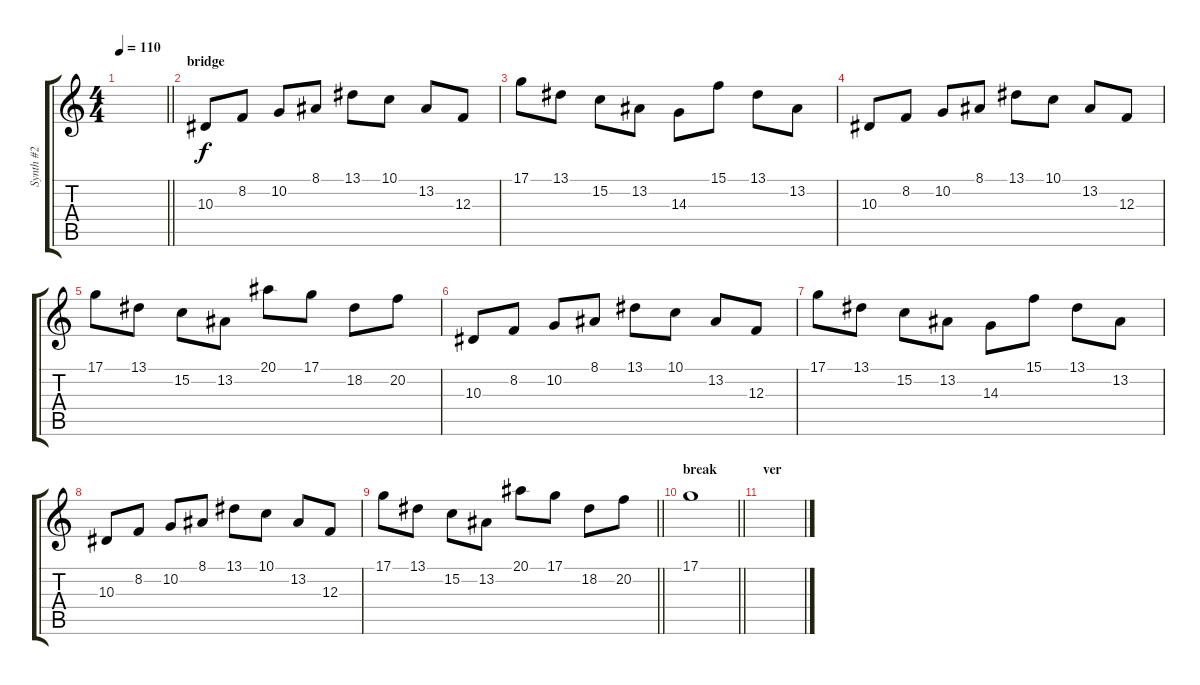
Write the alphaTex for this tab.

\track ("Synth #2" "Synth #2") {instrument fx3crystal}
\staff {score tabs}
\tuning (D4 A3 F3 C3 G2 D2) {hide}
\ts (4 4)
\tempo 110
\clef g2
\barLineRight lightlight
\ks c
|
\section ("" "bridge")
10.3.8 8.2.8 10.2.8 8.1.8 13.1.8 10.1.8 13.2.8 12.3.8 |
17.1.8 13.1.8 15.2.8 13.2.8 14.3.8 15.1.8 13.1.8 13.2.8 |
10.3.8 8.2.8 10.2.8 8.1.8 13.1.8 10.1.8 13.2.8 12.3.8 |
17.1.8 13.1.8 15.2.8 13.2.8 20.1.8 17.1.8 18.2.8 20.2.8 |
10.3.8 8.2.8 10.2.8 8.1.8 13.1.8 10.1.8 13.2.8 12.3.8 |
17.1.8 13.1.8 15.2.8 13.2.8 14.3.8 15.1.8 13.1.8 13.2.8 |
10.3.8 8.2.8 10.2.8 8.1.8 13.1.8 10.1.8 13.2.8 12.3.8 |
\barLineRight lightlight
17.1.8 13.1.8 15.2.8 13.2.8 20.1.8 17.1.8 18.2.8 20.2.8 |
\section ("" "break")
\barLineRight lightlight
17.1.1 |
\section ("" "ver")
